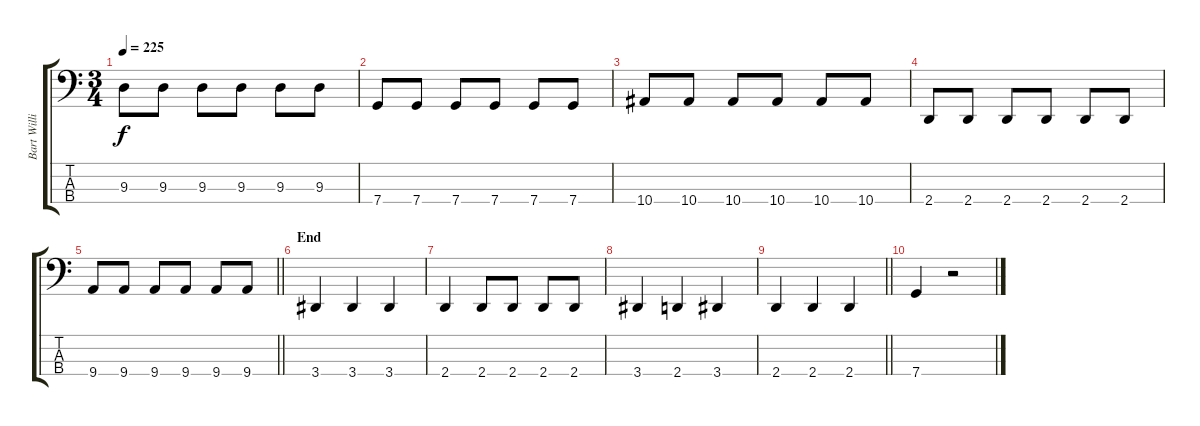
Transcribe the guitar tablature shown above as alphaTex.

\track ("Bart Williams" "Bart Willi") {instrument electricbassfinger}
\staff {score tabs}
\tuning (Eb2 Bb1 F1 C1) {hide}
\ts (3 4)
\tempo 225
\clef f4
\ks c
9.3.8{dy f} 9.3.8 9.3.8 9.3.8 9.3.8 9.3.8 |
7.4.8 7.4.8 7.4.8 7.4.8 7.4.8 7.4.8 |
10.4.8 10.4.8 10.4.8 10.4.8 10.4.8 10.4.8 |
2.4.8 2.4.8 2.4.8 2.4.8 2.4.8 2.4.8 |
\barLineRight lightlight
9.4.8 9.4.8 9.4.8 9.4.8 9.4.8 9.4.8 |
\section ("" "End")
3.4.4 3.4.4 3.4.4 |
2.4.4 2.4.8 2.4.8 2.4.8 2.4.8 |
3.4.4 2.4.4 3.4.4 |
\barLineRight lightlight
2.4.4 2.4.4 2.4.4 |
7.4.4 r.2
